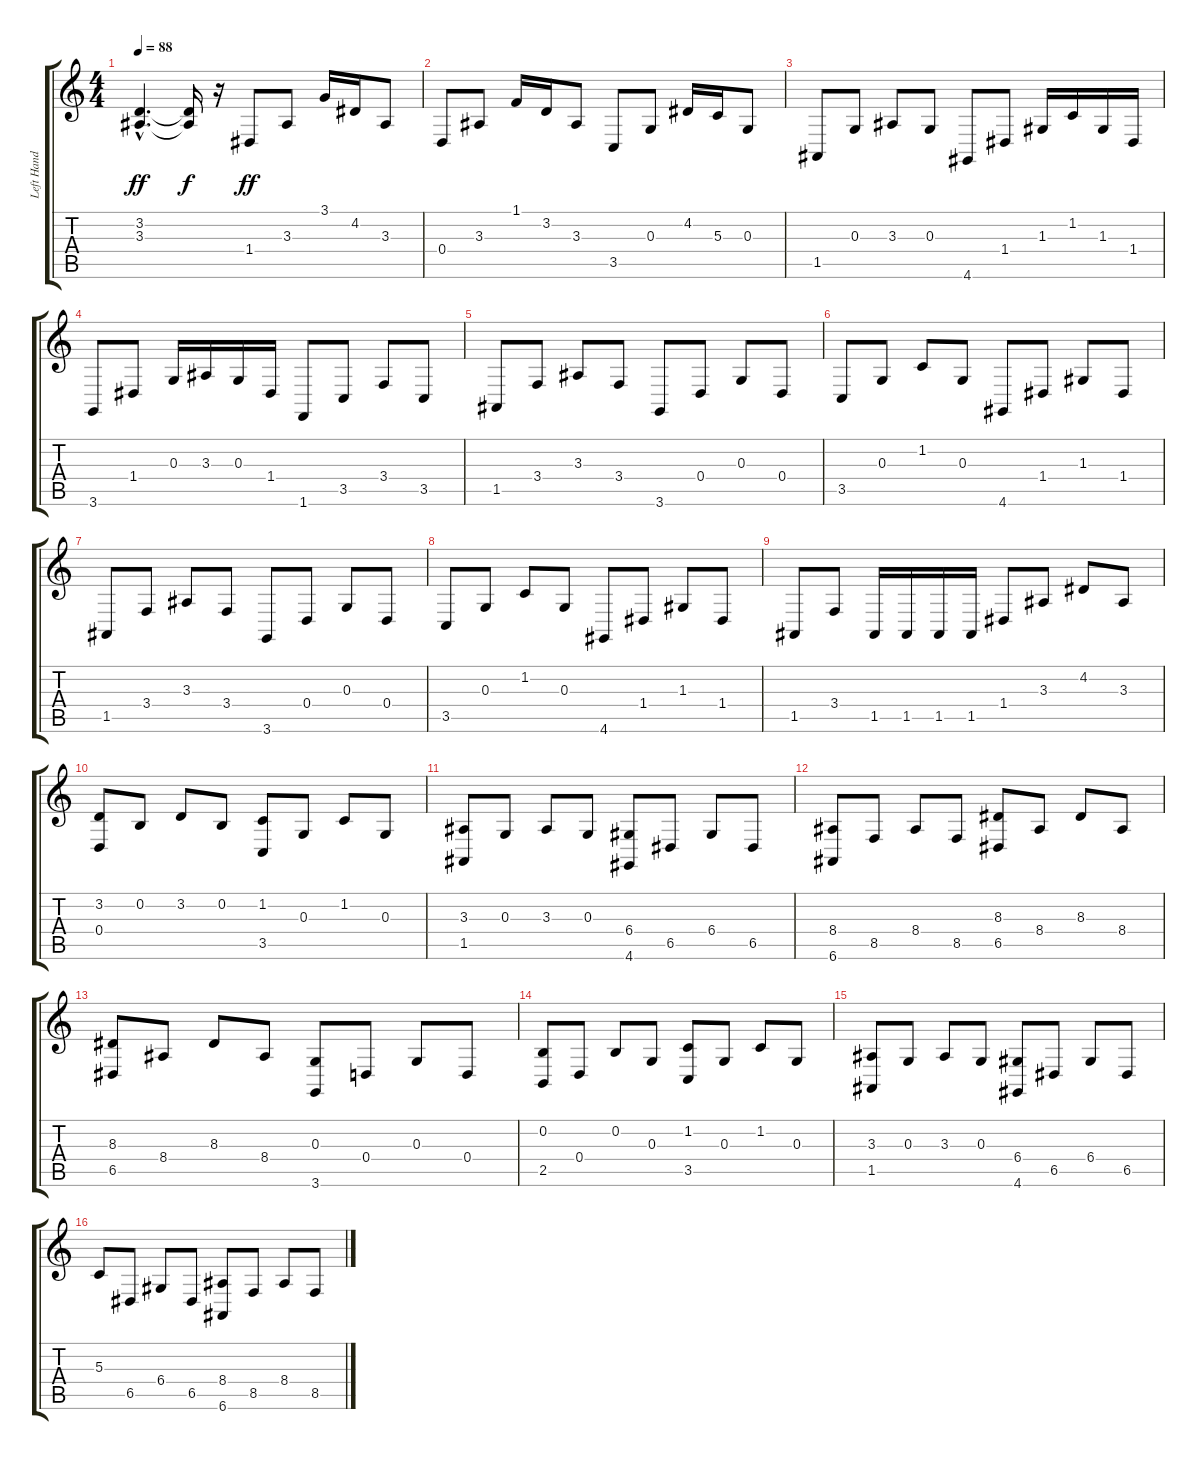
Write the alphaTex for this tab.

\track ("Left Hand" "Left Hand") {instrument acousticgrandpiano}
\staff {score tabs}
\tuning (E4 B3 G3 D3 A2 E2) {hide}
\ts (4 4)
\tempo 88
\clef g2
\ks c
(3.2{hac} 3.3{hac}).4{d dy ff} (3.2{t} 3.3{t}).16{dy f} r.16 1.4.8{dy ff} 3.3.8 3.1.16 4.2.16 3.3.8 |
0.4.8 3.3.8 1.1.16 3.2.16 3.3.8 3.5.8 0.3.8 4.2.16 5.3.16 0.3.8 |
1.5.8 0.3.8 3.3.8 0.3.8 4.6.8 1.4.8 1.3.16 1.2.16 1.3.16 1.4.16 |
3.6.8 1.4.8 0.3.16 3.3.16 0.3.16 1.4.16 1.6.8 3.5.8 3.4.8 3.5.8 |
1.5.8 3.4.8 3.3.8 3.4.8 3.6.8 0.4.8 0.3.8 0.4.8 |
3.5.8 0.3.8 1.2.8 0.3.8 4.6.8 1.4.8 1.3.8 1.4.8 |
1.5.8 3.4.8 3.3.8 3.4.8 3.6.8 0.4.8 0.3.8 0.4.8 |
3.5.8 0.3.8 1.2.8 0.3.8 4.6.8 1.4.8 1.3.8 1.4.8 |
1.5.8 3.4.8 1.5.16 1.5.16 1.5.16 1.5.16 1.4.8 3.3.8 4.2.8 3.3.8 |
(3.2 0.4).8 0.2.8 3.2.8 0.2.8 (1.2 3.5).8 0.3.8 1.2.8 0.3.8 |
(3.3 1.5).8 0.3.8 3.3.8 0.3.8 (6.4 4.6).8 6.5.8 6.4.8 6.5.8 |
(8.4 6.6).8 8.5.8 8.4.8 8.5.8 (8.3 6.5).8 8.4.8 8.3.8 8.4.8 |
(8.3 6.5).8 8.4.8 8.3.8 8.4.8 (0.3 3.6).8 0.4.8 0.3.8 0.4.8 |
(0.2 2.5).8 0.4.8 0.2.8 0.3.8 (1.2 3.5).8 0.3.8 1.2.8 0.3.8 |
(3.3 1.5).8 0.3.8 3.3.8 0.3.8 (6.4 4.6).8 6.5.8 6.4.8 6.5.8 |
5.3.8 6.5.8 6.4.8 6.5.8 (8.4 6.6).8 8.5.8 8.4.8 8.5.8
